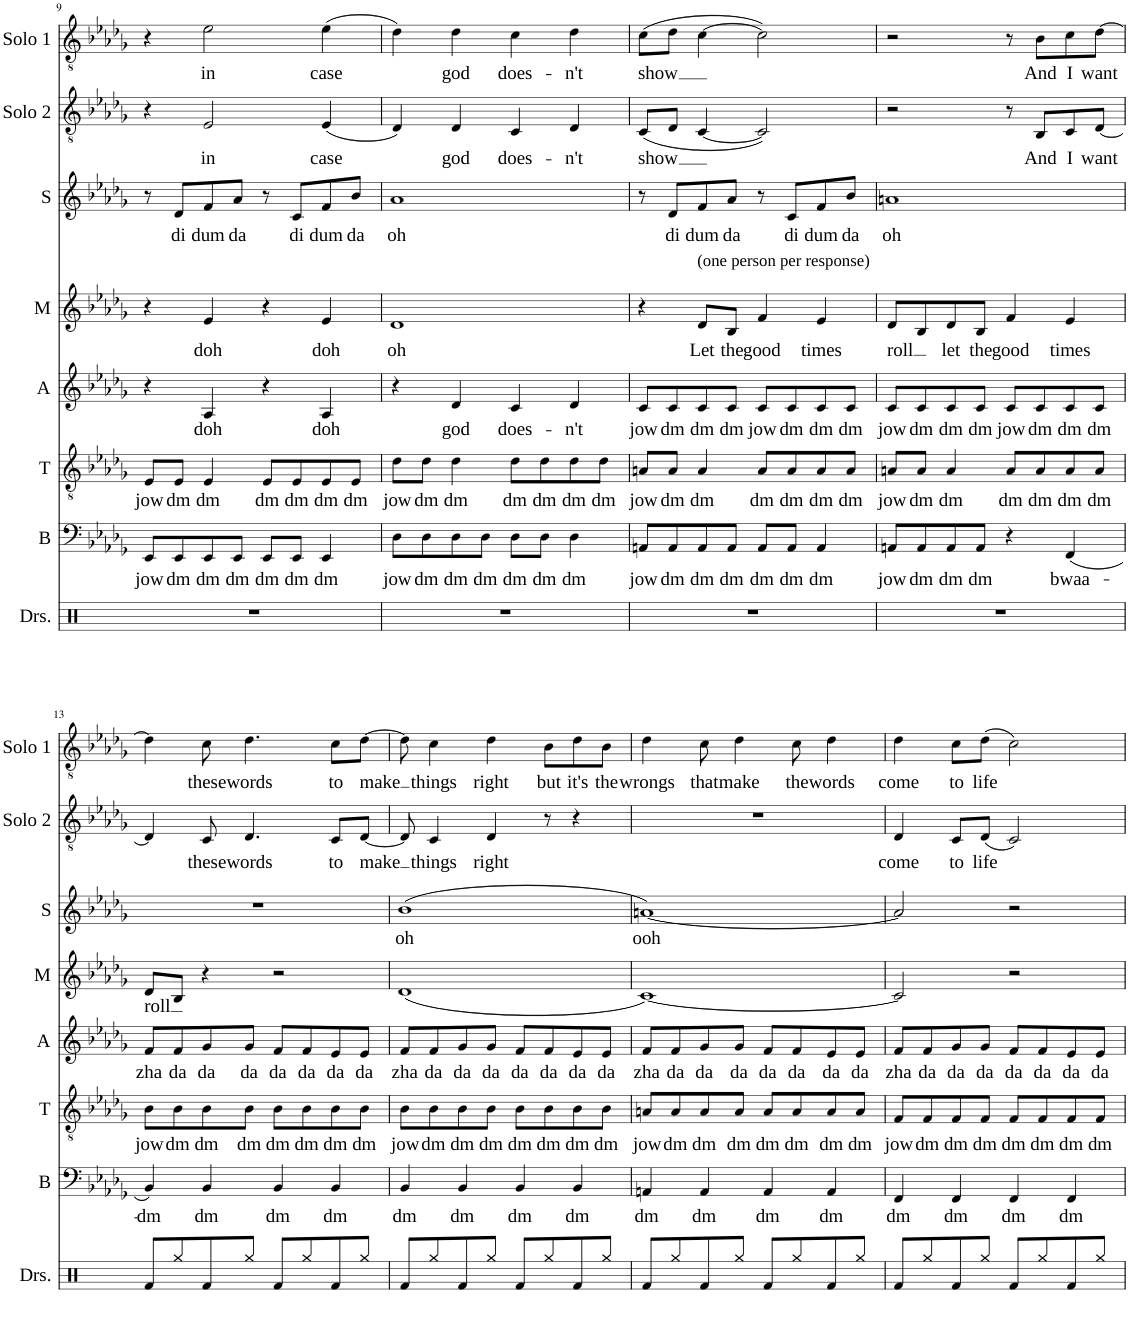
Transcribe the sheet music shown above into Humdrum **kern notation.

**kern	**kern	**text	**kern	**text	**kern	**text	**kern	**text	**kern	**text	**kern	**text	**kern	**text
*part8	*part7	*part7	*part6	*part6	*part5	*part5	*part4	*part4	*part3	*part3	*part2	*part2	*part1	*part1
*staff8	*staff7	*staff7	*staff6	*staff6	*staff5	*staff5	*staff4	*staff4	*staff3	*staff3	*staff2	*staff2	*staff1	*staff1
*I"Drumset	*I"Bass	*	*I"Tenor	*	*I"Alto	*	*I"Mezzo	*	*I"Soprano	*	*I"Solo 2	*	*I"Solo 1	*
*I'Drs.	*I'B	*	*I'T	*	*I'A	*	*I'M	*	*I'S	*	*I'Solo 2	*	*I'Solo 1	*
!!LO:PB:g=z
*clefX	*clefF4	*	*clefGv2	*	*clefG2	*	*clefG2	*	*clefG2	*	*clefGv2	*	*clefGv2	*
*k[]	*k[b-e-a-d-g-]	*	*k[b-e-a-d-g-]	*	*k[b-e-a-d-g-]	*	*k[b-e-a-d-g-]	*	*k[b-e-a-d-g-]	*	*k[b-e-a-d-g-]	*	*k[b-e-a-d-g-]	*
*M4/4	*M4/4	*	*M4/4	*	*M4/4	*	*M4/4	*	*M4/4	*	*M4/4	*	*M4/4	*
=9	=9	=9	=9	=9	=9	=9	=9	=9	=9	=9	=9	=9	=9	=9
!	!	!LO:LY:b	!	!LO:LY:b	!	!	!	!	!	!	!	!	!	!
1r	8EE-/L	jow	8E-/L	jow	4r	.	4r	.	8r	.	4r	.	4r	.
!	!	!LO:LY:b	!	!LO:LY:b	!	!	!	!	!	!LO:LY:b	!	!	!	!
.	8EE-/	dm	8E-/J	dm	.	.	.	.	8d-/L	di	.	.	.	.
!	!	!LO:LY:b	!	!LO:LY:b	!	!LO:LY:b	!	!LO:LY:b	!	!LO:LY:b	!	!LO:LY:b	!	!LO:LY:b
.	8EE-/	dm	4E-/	dm	4A-/	doh	4e-/	doh	8f/	dum	2E-/	in	2e-\	in
!	!	!LO:LY:b	!	!	!	!	!	!	!	!LO:LY:b	!	!	!	!
.	8EE-/J	dm	.	.	.	.	.	.	8a-/J	da	.	.	.	.
!	!	!LO:LY:b	!	!LO:LY:b	!	!	!	!	!	!	!	!	!	!
.	8EE-/L	dm	8E-/L	dm	4r	.	4r	.	8r	.	.	.	.	.
!	!	!LO:LY:b	!	!LO:LY:b	!	!	!	!	!	!LO:LY:b	!	!	!	!
.	8EE-/J	dm	8E-/	dm	.	.	.	.	8c/L	di	.	.	.	.
!	!	!LO:LY:b	!	!LO:LY:b	!	!LO:LY:b	!	!LO:LY:b	!	!LO:LY:b	!	!LO:LY:b	!	!LO:LY:b
.	4EE-/	dm	8E-/	dm	4A-/	doh	4e-/	doh	8f/	dum	(4E-/	case	(4e-\	case
!	!	!	!	!LO:LY:b	!	!	!	!	!	!LO:LY:b	!	!	!	!
.	.	.	8E-/J	dm	.	.	.	.	8b-/J	da	.	.	.	.
=10	=10	=10	=10	=10	=10	=10	=10	=10	=10	=10	=10	=10	=10	=10
!	!	!LO:LY:b	!	!LO:LY:b	!	!	!	!LO:LY:b	!	!LO:LY:b	!	!	!	!
1r	8D-\L	jow	8d-\L	jow	4r	.	1d-	oh	1a-	oh	4D-/)	.	4d-\)	.
!	!	!LO:LY:b	!	!LO:LY:b	!	!	!	!	!	!	!	!	!	!
.	8D-\	dm	8d-\J	dm	.	.	.	.	.	.	.	.	.	.
!	!	!LO:LY:b	!	!LO:LY:b	!	!LO:LY:b	!	!	!	!	!	!LO:LY:b	!	!LO:LY:b
.	8D-\	dm	4d-\	dm	4d-/	god	.	.	.	.	4D-/	god	4d-\	god
!	!	!LO:LY:b	!	!	!	!	!	!	!	!	!	!	!	!
.	8D-\J	dm	.	.	.	.	.	.	.	.	.	.	.	.
!	!	!LO:LY:b	!	!LO:LY:b	!	!LO:LY:b	!	!	!	!	!	!LO:LY:b	!	!LO:LY:b
.	8D-\L	dm	8d-\L	dm	4c/	does-	.	.	.	.	4C/	does-	4c\	does-
!	!	!LO:LY:b	!	!LO:LY:b	!	!	!	!	!	!	!	!	!	!
.	8D-\J	dm	8d-\	dm	.	.	.	.	.	.	.	.	.	.
!	!	!LO:LY:b	!	!LO:LY:b	!	!LO:LY:b	!	!	!	!	!	!LO:LY:b	!	!LO:LY:b
.	4D-\	dm	8d-\	dm	4d-/	-n't	.	.	.	.	4D-/	-n't	4d-\	-n't
!	!	!	!	!LO:LY:b	!	!	!	!	!	!	!	!	!	!
.	.	.	8d-\J	dm	.	.	.	.	.	.	.	.	.	.
=11	=11	=11	=11	=11	=11	=11	=11	=11	=11	=11	=11	=11	=11	=11
!	!	!LO:LY:b	!	!LO:LY:b	!	!LO:LY:b	!	!	!	!	!	!LO:LY:b	!	!LO:LY:b
1r	8AAn/L	jow	8An/L	jow	8c/L	jow	4r	.	8r	.	(8C/L	show	(8c\L	show
!	!	!LO:LY:b	!	!LO:LY:b	!	!LO:LY:b	!	!	!	!LO:LY:b	!	!	!	!
.	8AA/	dm	8A/J	dm	8c/	dm	.	.	8d-/L	di	8D-/J	.	8d-\J	.
!	!	!	!	!	!	!	!LO:TX:a:t=(one person per response)	!	!	!	!	!	!	!
!	!	!LO:LY:b	!	!LO:LY:b	!	!LO:LY:b	!	!LO:LY:b	!	!LO:LY:b	!	!	!	!
.	8AA/	dm	4A/	dm	8c/	dm	8d-/L	Let	8f/	dum	[4C/	.	[4c\	.
!	!	!LO:LY:b	!	!	!	!LO:LY:b	!	!LO:LY:b	!	!LO:LY:b	!	!	!	!
.	8AA/J	dm	.	.	8c/J	dm	8B-/J	the	8a-/J	da	.	.	.	.
!	!	!LO:LY:b	!	!LO:LY:b	!	!LO:LY:b	!	!LO:LY:b	!	!	!	!	!	!
.	8AA/L	dm	8A/L	dm	8c/L	jow	4f/	good	8r	.	2C/])	.	2c\])	.
!	!	!LO:LY:b	!	!LO:LY:b	!	!LO:LY:b	!	!	!	!LO:LY:b	!	!	!	!
.	8AA/J	dm	8A/	dm	8c/	dm	.	.	8c/L	di	.	.	.	.
!	!	!LO:LY:b	!	!LO:LY:b	!	!LO:LY:b	!	!LO:LY:b	!	!LO:LY:b	!	!	!	!
.	4AA/	dm	8A/	dm	8c/	dm	4e-/	times	8f/	dum	.	.	.	.
!	!	!	!	!LO:LY:b	!	!LO:LY:b	!	!	!	!LO:LY:b	!	!	!	!
.	.	.	8A/J	dm	8c/J	dm	.	.	8b-/J	da	.	.	.	.
=12	=12	=12	=12	=12	=12	=12	=12	=12	=12	=12	=12	=12	=12	=12
!	!	!LO:LY:b	!	!LO:LY:b	!	!LO:LY:b	!	!LO:LY:b	!	!LO:LY:b	!	!	!	!
1r	8AAn/L	jow	8An/L	jow	8c/L	jow	8d-/L	roll	1an	oh	2r	.	2r	.
!	!	!LO:LY:b	!	!LO:LY:b	!	!LO:LY:b	!	!	!	!	!	!	!	!
.	8AA/	dm	8A/J	dm	8c/	dm	8B-/	.	.	.	.	.	.	.
!	!	!LO:LY:b	!	!LO:LY:b	!	!LO:LY:b	!	!LO:LY:b	!	!	!	!	!	!
.	8AA/	dm	4A/	dm	8c/	dm	8d-/	let	.	.	.	.	.	.
!	!	!LO:LY:b	!	!	!	!LO:LY:b	!	!LO:LY:b	!	!	!	!	!	!
.	8AA/J	dm	.	.	8c/J	dm	8B-/J	the	.	.	.	.	.	.
!	!	!	!	!LO:LY:b	!	!LO:LY:b	!	!LO:LY:b	!	!	!	!	!	!
.	4r	.	8A/L	dm	8c/L	jow	4f/	good	.	.	8r	.	8r	.
!	!	!	!	!LO:LY:b	!	!LO:LY:b	!	!	!	!	!	!LO:LY:b	!	!LO:LY:b
.	.	.	8A/	dm	8c/	dm	.	.	.	.	8BB-/L	And	8B-\L	And
!	!	!LO:LY:b	!	!LO:LY:b	!	!LO:LY:b	!	!LO:LY:b	!	!	!	!LO:LY:b	!	!LO:LY:b
.	(4FF/	bwaa-	8A/	dm	8c/	dm	4e-/	times	.	.	8C/	I	8c\	I
!	!	!	!	!LO:LY:b	!	!LO:LY:b	!	!	!	!	!	!LO:LY:b	!	!LO:LY:b
.	.	.	8A/J	dm	8c/J	dm	.	.	.	.	[8D-/J	want	[8d-\J	want
!!LO:LB:g=z
=13	=13	=13	=13	=13	=13	=13	=13	=13	=13	=13	=13	=13	=13	=13
!	!	!LO:LY:b	!	!LO:LY:b	!	!LO:LY:b	!	!LO:LY:b	!	!	!	!	!	!
8Rf/L	4BB-/)	-dm	8B-\L	jow	8f/L	zha	8d-/L	roll	1r	.	4D-/]	.	4d-\]	.
!	!	!	!	!LO:LY:b	!	!LO:LY:b	!	!	!	!	!	!	!	!
8Rgg/	.	.	8B-\	dm	8f/	da	8B-/J	.	.	.	.	.	.	.
!	!	!LO:LY:b	!	!LO:LY:b	!	!LO:LY:b	!	!	!	!	!	!LO:LY:b	!	!LO:LY:b
8Rf/	4BB-/	dm	8B-\	dm	8g-/	da	4r	.	.	.	8C/	these	8c\	these
!	!	!	!	!LO:LY:b	!	!LO:LY:b	!	!	!	!	!	!LO:LY:b	!	!LO:LY:b
8Rgg/J	.	.	8B-\J	dm	8g-/J	da	.	.	.	.	4.D-/	words	4.d-\	words
!	!	!LO:LY:b	!	!LO:LY:b	!	!LO:LY:b	!	!	!	!	!	!	!	!
8Rf/L	4BB-/	dm	8B-\L	dm	8f/L	da	2r	.	.	.	.	.	.	.
!	!	!	!	!LO:LY:b	!	!LO:LY:b	!	!	!	!	!	!	!	!
8Rgg/	.	.	8B-\	dm	8f/	da	.	.	.	.	.	.	.	.
!	!	!LO:LY:b	!	!LO:LY:b	!	!LO:LY:b	!	!	!	!	!	!LO:LY:b	!	!LO:LY:b
8Rf/	4BB-/	dm	8B-\	dm	8e-/	da	.	.	.	.	8C/L	to	8c\L	to
!	!	!	!	!LO:LY:b	!	!LO:LY:b	!	!	!	!	!	!LO:LY:b	!	!LO:LY:b
8Rgg/J	.	.	8B-\J	dm	8e-/J	da	.	.	.	.	[8D-/J	make	[8d-\J	make
=14	=14	=14	=14	=14	=14	=14	=14	=14	=14	=14	=14	=14	=14	=14
!	!	!LO:LY:b	!	!LO:LY:b	!	!LO:LY:b	!	!	!	!LO:LY:b	!	!	!	!
8Rf/L	4BB-/	dm	8B-\L	jow	8f/L	zha	(1d-	.	(1b-	oh	8D-/]	.	8d-\]	.
!	!	!	!	!LO:LY:b	!	!LO:LY:b	!	!	!	!	!	!LO:LY:b	!	!LO:LY:b
8Rgg/	.	.	8B-\	dm	8f/	da	.	.	.	.	4C/	things	4c\	things
!	!	!LO:LY:b	!	!LO:LY:b	!	!LO:LY:b	!	!	!	!	!	!	!	!
8Rf/	4BB-/	dm	8B-\	dm	8g-/	da	.	.	.	.	.	.	.	.
!	!	!	!	!LO:LY:b	!	!LO:LY:b	!	!	!	!	!	!LO:LY:b	!	!LO:LY:b
8Rgg/J	.	.	8B-\J	dm	8g-/J	da	.	.	.	.	4D-/	right	4d-\	right
!	!	!LO:LY:b	!	!LO:LY:b	!	!LO:LY:b	!	!	!	!	!	!	!	!
8Rf/L	4BB-/	dm	8B-\L	dm	8f/L	da	.	.	.	.	.	.	.	.
!	!	!	!	!LO:LY:b	!	!LO:LY:b	!	!	!	!	!	!	!	!LO:LY:b
8Rgg/	.	.	8B-\	dm	8f/	da	.	.	.	.	8r	.	8B-\L	but
!	!	!LO:LY:b	!	!LO:LY:b	!	!LO:LY:b	!	!	!	!	!	!	!	!LO:LY:b
8Rf/	4BB-/	dm	8B-\	dm	8e-/	da	.	.	.	.	4r	.	8d-\	it's
!	!	!	!	!LO:LY:b	!	!LO:LY:b	!	!	!	!	!	!	!	!LO:LY:b
8Rgg/J	.	.	8B-\J	dm	8e-/J	da	.	.	.	.	.	.	8B-\J	the
=15	=15	=15	=15	=15	=15	=15	=15	=15	=15	=15	=15	=15	=15	=15
!	!	!LO:LY:b	!	!LO:LY:b	!	!LO:LY:b	!	!	!	!LO:LY:b	!	!	!	!LO:LY:b
8Rf/L	4AAn/	dm	8An/L	jow	8f/L	zha	[1c)	.	[1an)	ooh	1r	.	4d-\	wrongs
!	!	!	!	!LO:LY:b	!	!LO:LY:b	!	!	!	!	!	!	!	!
8Rgg/	.	.	8A/	dm	8f/	da	.	.	.	.	.	.	.	.
!	!	!LO:LY:b	!	!LO:LY:b	!	!LO:LY:b	!	!	!	!	!	!	!	!LO:LY:b
8Rf/	4AA/	dm	8A/	dm	8g-/	da	.	.	.	.	.	.	8c\	that
!	!	!	!	!LO:LY:b	!	!LO:LY:b	!	!	!	!	!	!	!	!LO:LY:b
8Rgg/J	.	.	8A/J	dm	8g-/J	da	.	.	.	.	.	.	4d-\	make
!	!	!LO:LY:b	!	!LO:LY:b	!	!LO:LY:b	!	!	!	!	!	!	!	!
8Rf/L	4AA/	dm	8A/L	dm	8f/L	da	.	.	.	.	.	.	.	.
!	!	!	!	!LO:LY:b	!	!LO:LY:b	!	!	!	!	!	!	!	!LO:LY:b
8Rgg/	.	.	8A/	dm	8f/	da	.	.	.	.	.	.	8c\	the
!	!	!LO:LY:b	!	!LO:LY:b	!	!LO:LY:b	!	!	!	!	!	!	!	!LO:LY:b
8Rf/	4AA/	dm	8A/	dm	8e-/	da	.	.	.	.	.	.	4d-\	words
!	!	!	!	!LO:LY:b	!	!LO:LY:b	!	!	!	!	!	!	!	!
8Rgg/J	.	.	8A/J	dm	8e-/J	da	.	.	.	.	.	.	.	.
=16	=16	=16	=16	=16	=16	=16	=16	=16	=16	=16	=16	=16	=16	=16
!	!	!LO:LY:b	!	!LO:LY:b	!	!LO:LY:b	!	!	!	!	!	!LO:LY:b	!	!LO:LY:b
8Rf/L	4FF/	dm	8F/L	jow	8f/L	zha	2c/]	.	2a/]	.	4D-/	come	4d-\	come
!	!	!	!	!LO:LY:b	!	!LO:LY:b	!	!	!	!	!	!	!	!
8Rgg/	.	.	8F/	dm	8f/	da	.	.	.	.	.	.	.	.
!	!	!LO:LY:b	!	!LO:LY:b	!	!LO:LY:b	!	!	!	!	!	!LO:LY:b	!	!LO:LY:b
8Rf/	4FF/	dm	8F/	dm	8g-/	da	.	.	.	.	8C/L	to	8c\L	to
!	!	!	!	!LO:LY:b	!	!LO:LY:b	!	!	!	!	!	!LO:LY:b	!	!LO:LY:b
8Rgg/J	.	.	8F/J	dm	8g-/J	da	.	.	.	.	(8D-/J	life	(8d-\J	life
!	!	!LO:LY:b	!	!LO:LY:b	!	!LO:LY:b	!	!	!	!	!	!	!	!
8Rf/L	4FF/	dm	8F/L	dm	8f/L	da	2r	.	2r	.	2C/)	.	2c\)	.
!	!	!	!	!LO:LY:b	!	!LO:LY:b	!	!	!	!	!	!	!	!
8Rgg/	.	.	8F/	dm	8f/	da	.	.	.	.	.	.	.	.
!	!	!LO:LY:b	!	!LO:LY:b	!	!LO:LY:b	!	!	!	!	!	!	!	!
8Rf/	4FF/	dm	8F/	dm	8e-/	da	.	.	.	.	.	.	.	.
!	!	!	!	!LO:LY:b	!	!LO:LY:b	!	!	!	!	!	!	!	!
8Rgg/J	.	.	8F/J	dm	8e-/J	da	.	.	.	.	.	.	.	.
=	=	=	=	=	=	=	=	=	=	=	=	=	=	=
*-	*-	*-	*-	*-	*-	*-	*-	*-	*-	*-	*-	*-	*-	*-
